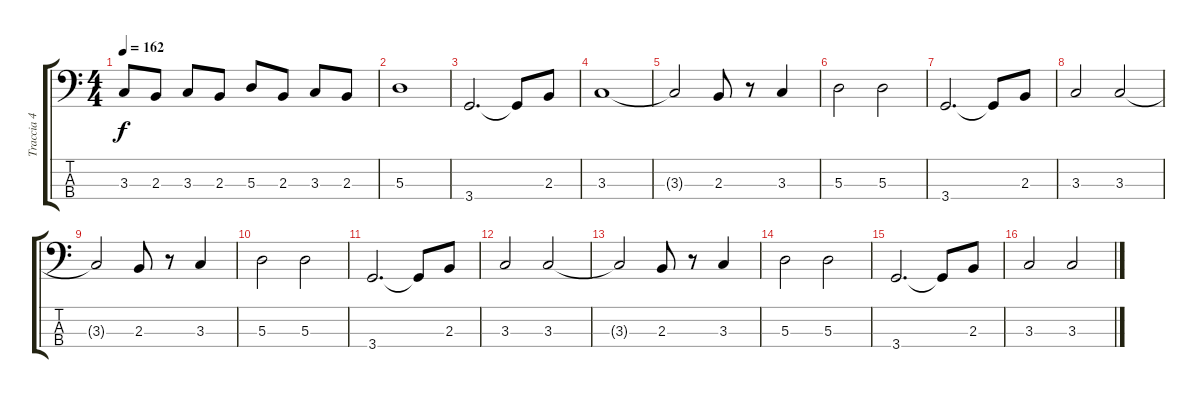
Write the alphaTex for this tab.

\track ("Traccia 4" "Traccia 4") {instrument electricbassfinger}
\staff {score tabs}
\tuning (G2 D2 A1 E1) {hide}
\ts (4 4)
\tempo 162
\clef f4
\ks c
3.3{t}.8{dy f} 2.3.8 3.3.8 2.3.8 5.3.8 2.3.8 3.3.8 2.3.8 |
5.3.1 |
3.4.2{d} 3.4{t}.8 2.3.8 |
3.3.1 |
3.3{t}.2 2.3.8 r.8 3.3.4 |
5.3.2 5.3.2 |
3.4.2{d} 3.4{t}.8 2.3.8 |
3.3.2 3.3.2 |
3.3{t}.2 2.3.8 r.8 3.3.4 |
5.3.2 5.3.2 |
3.4.2{d} 3.4{t}.8 2.3.8 |
3.3.2 3.3.2 |
3.3{t}.2 2.3.8 r.8 3.3.4 |
5.3.2 5.3.2 |
3.4.2{d} 3.4{t}.8 2.3.8 |
3.3.2 3.3.2
